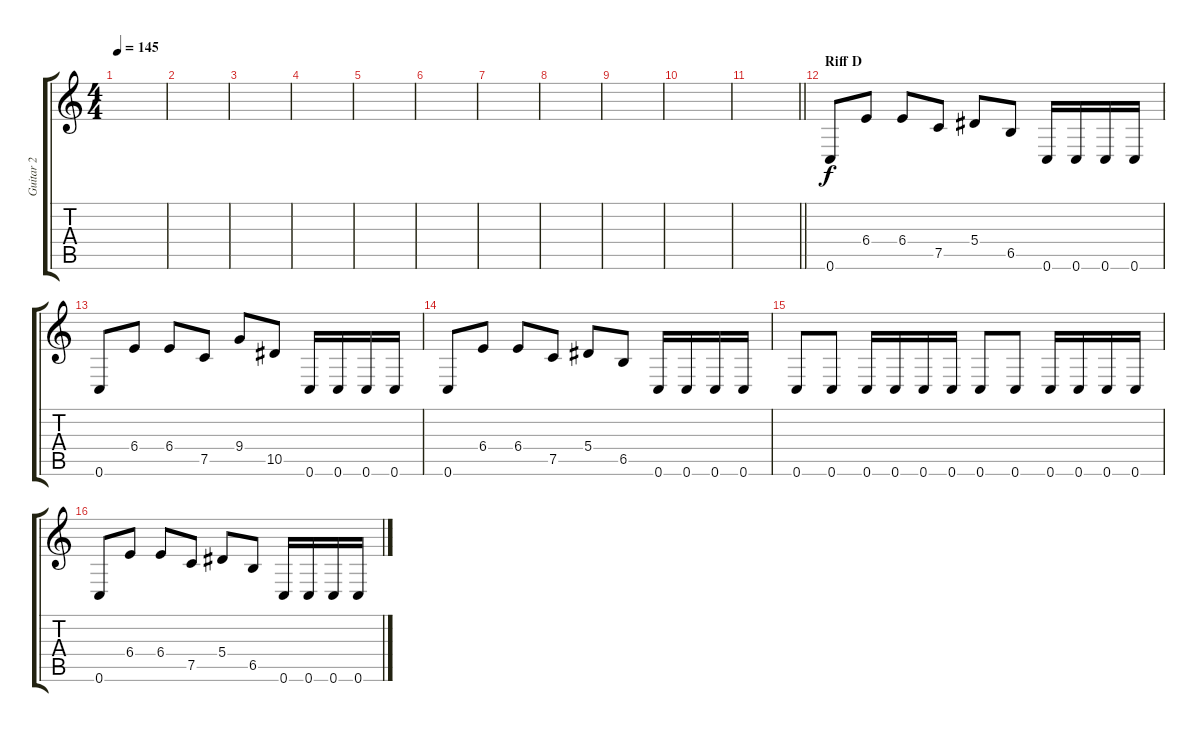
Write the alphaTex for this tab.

\track ("Guitar 2" "Guitar 2") {instrument distortionguitar}
\staff {score tabs}
\tuning (C4 G3 Eb3 Bb2 F2 C2) {hide}
\ts (4 4)
\tempo 145
\clef g2
\ks c
|
|
|
|
|
|
|
|
|
|
\barLineRight lightlight
|
\section ("" "Riff D")
0.6.8 6.4.8 6.4.8 7.5.8 5.4.8 6.5.8 0.6.16 0.6.16 0.6.16 0.6.16 |
0.6.8 6.4.8 6.4.8 7.5.8 9.4.8 10.5.8 0.6.16 0.6.16 0.6.16 0.6.16 |
0.6.8 6.4.8 6.4.8 7.5.8 5.4.8 6.5.8 0.6.16 0.6.16 0.6.16 0.6.16 |
0.6.8 0.6.8 0.6.16 0.6.16 0.6.16 0.6.16 0.6.8 0.6.8 0.6.16 0.6.16 0.6.16 0.6.16 |
0.6.8 6.4.8 6.4.8 7.5.8 5.4.8 6.5.8 0.6.16 0.6.16 0.6.16 0.6.16
